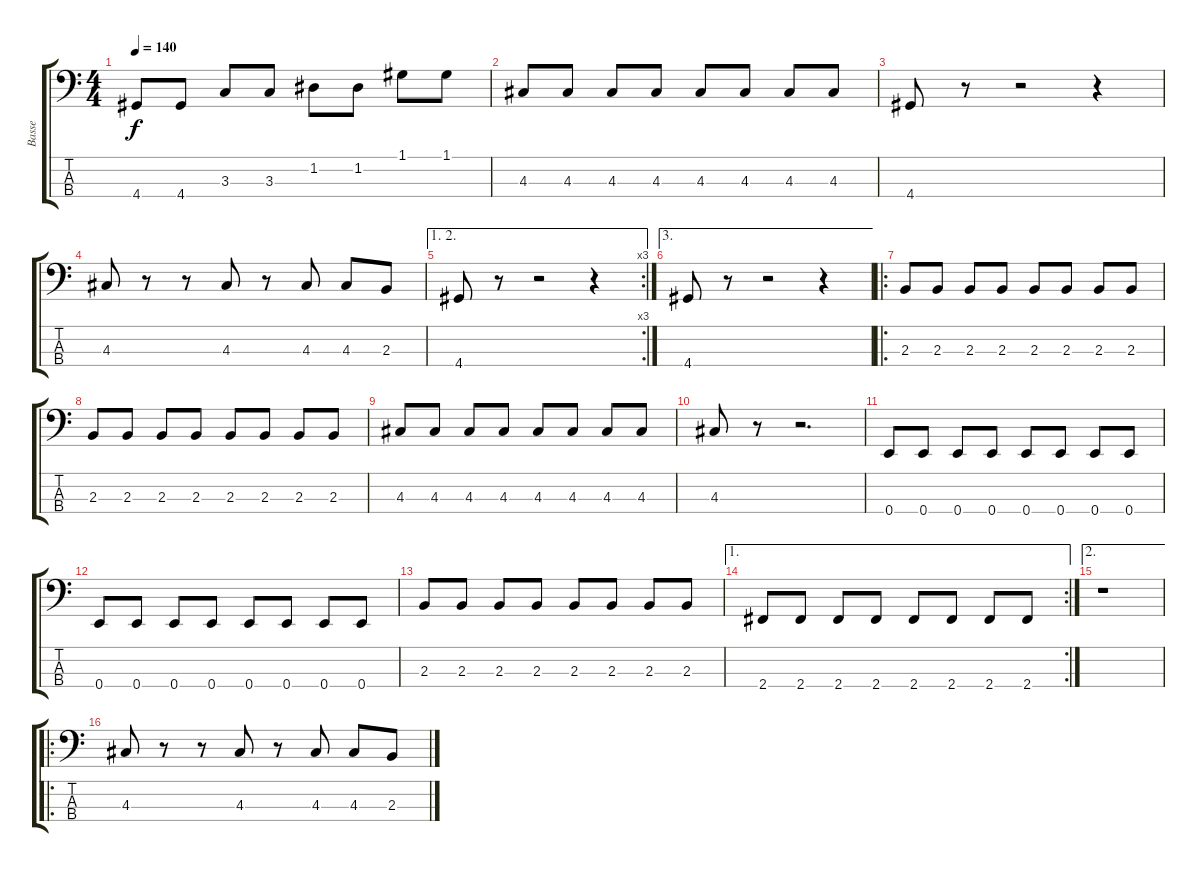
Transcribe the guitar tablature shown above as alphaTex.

\track ("Basse" "Basse") {instrument electricbasspick}
\staff {score tabs}
\tuning (G2 D2 A1 E1) {hide}
\ts (4 4)
\tempo 140
\clef f4
\ks c
4.4.8{dy f} 4.4.8 3.3.8 3.3.8 1.2.8 1.2.8 1.1.8 1.1.8 |
4.3.8 4.3.8 4.3.8 4.3.8 4.3.8 4.3.8 4.3.8 4.3.8 |
4.4.8 r.8 r.2 r.4 |
4.3.8 r.8 r.8 4.3.8 r.8 4.3.8 4.3.8 2.3.8 |
\ae (1 2)
\rc 3
4.4.8 r.8 r.2 r.4 |
\ae 3
4.4.8 r.8 r.2 r.4 |
\ro
2.3.8 2.3.8 2.3.8 2.3.8 2.3.8 2.3.8 2.3.8 2.3.8 |
2.3.8 2.3.8 2.3.8 2.3.8 2.3.8 2.3.8 2.3.8 2.3.8 |
4.3.8 4.3.8 4.3.8 4.3.8 4.3.8 4.3.8 4.3.8 4.3.8 |
4.3.8 r.8 r.2{d} |
0.4.8 0.4.8 0.4.8 0.4.8 0.4.8 0.4.8 0.4.8 0.4.8 |
0.4.8 0.4.8 0.4.8 0.4.8 0.4.8 0.4.8 0.4.8 0.4.8 |
2.3.8 2.3.8 2.3.8 2.3.8 2.3.8 2.3.8 2.3.8 2.3.8 |
\ae 1
\rc 2
2.4.8 2.4.8 2.4.8 2.4.8 2.4.8 2.4.8 2.4.8 2.4.8 |
\ae 2
r.1 |
\ro
4.3.8 r.8 r.8 4.3.8 r.8 4.3.8 4.3.8 2.3.8
